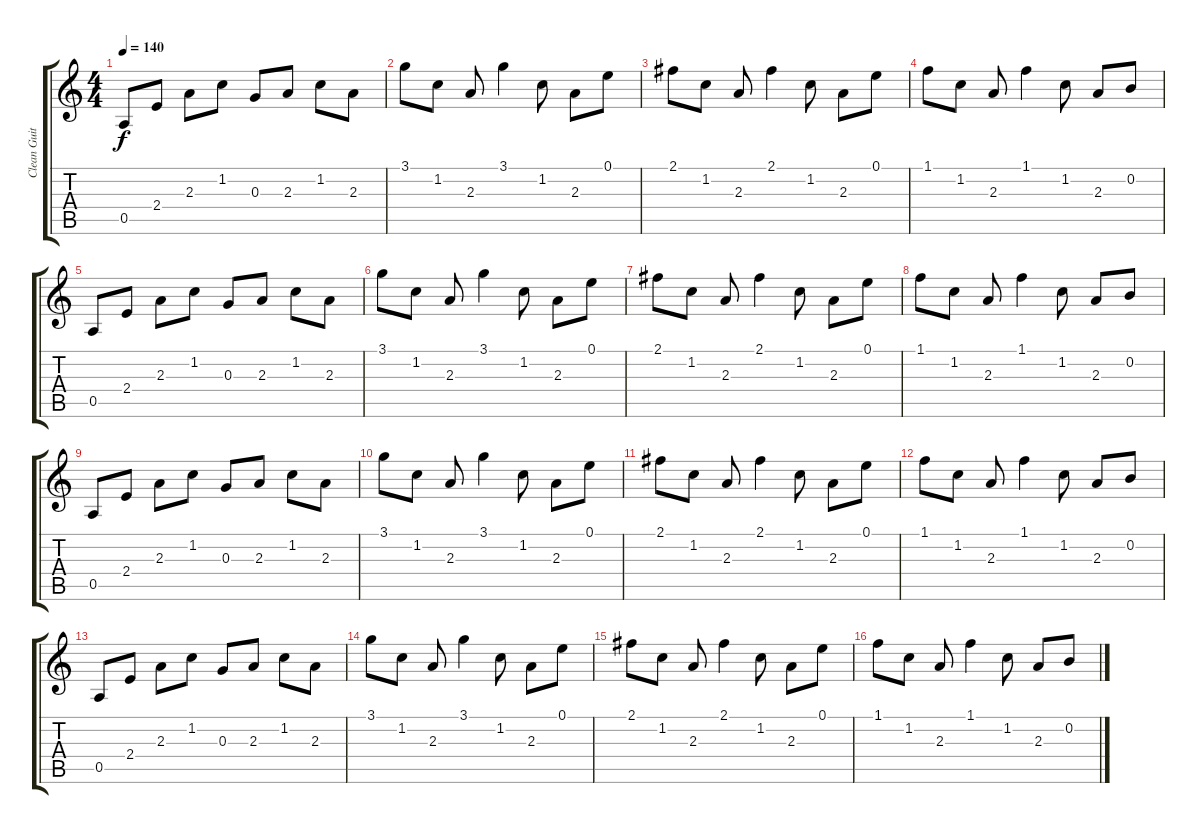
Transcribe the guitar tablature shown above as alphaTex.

\track ("Clean Guitar" "Clean Guit") {instrument electricguitarclean}
\staff {score tabs}
\tuning (E4 B3 G3 D3 A2 E2) {hide}
\ts (4 4)
\tempo 140
\clef g2
\ks c
0.5.8{dy f instrument electricguitarclean} 2.4.8 2.3.8 1.2.8 0.3.8 2.3.8 1.2.8 2.3.8 |
3.1.8 1.2.8 2.3.8 3.1.4 1.2.8 2.3.8 0.1.8 |
2.1.8 1.2.8 2.3.8 2.1.4 1.2.8 2.3.8 0.1.8 |
1.1.8 1.2.8 2.3.8 1.1.4 1.2.8 2.3.8 0.2.8 |
0.5.8 2.4.8 2.3.8 1.2.8 0.3.8 2.3.8 1.2.8 2.3.8 |
3.1.8 1.2.8 2.3.8 3.1.4 1.2.8 2.3.8 0.1.8 |
2.1.8 1.2.8 2.3.8 2.1.4 1.2.8 2.3.8 0.1.8 |
1.1.8 1.2.8 2.3.8 1.1.4 1.2.8 2.3.8 0.2.8 |
0.5.8 2.4.8 2.3.8 1.2.8 0.3.8 2.3.8 1.2.8 2.3.8 |
3.1.8 1.2.8 2.3.8 3.1.4 1.2.8 2.3.8 0.1.8 |
2.1.8 1.2.8 2.3.8 2.1.4 1.2.8 2.3.8 0.1.8 |
1.1.8 1.2.8 2.3.8 1.1.4 1.2.8 2.3.8 0.2.8 |
0.5.8 2.4.8 2.3.8 1.2.8 0.3.8 2.3.8 1.2.8 2.3.8 |
3.1.8 1.2.8 2.3.8 3.1.4 1.2.8 2.3.8 0.1.8 |
2.1.8 1.2.8 2.3.8 2.1.4 1.2.8 2.3.8 0.1.8 |
1.1.8 1.2.8 2.3.8 1.1.4 1.2.8 2.3.8 0.2.8
